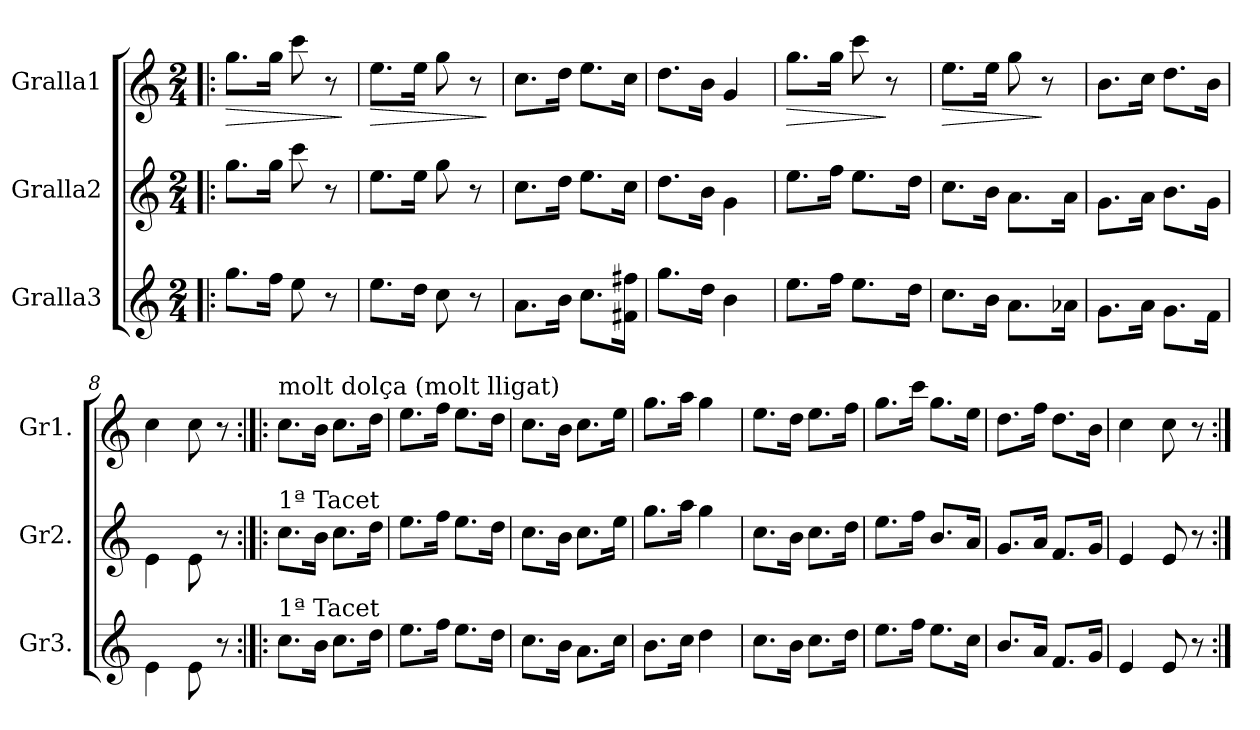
**kern	**kern	**kern	**dynam
*part3	*part2	*part1	*part1
*staff3	*staff2	*staff1	*staff1
*I"Gralla3	*I"Gralla2	*I"Gralla1	*
*I'Gr3.	*I'Gr2.	*I'Gr1.	*
*clefG2	*clefG2	*clefG2	*
*k[]	*k[]	*k[]	*
*M2/4	*M2/4	*M2/4	*
=1!|:	=1!|:	=1!|:	=1!|:
!	!	!	!LO:HP:b
8.gg\L	8.gg\L	8.gg\L	>
16ff\Jk	16gg\Jk	16gg\Jk	.
8ee\	8ccc\	8ccc\	.
8r	8r	8r	.
.	.	.	]
=2	=2	=2	=2
!	!	!	!LO:HP:b
8.ee\L	8.ee\L	8.ee\L	>
16dd\Jk	16ee\Jk	16ee\Jk	.
8cc\	8gg\	8gg\	.
8r	8r	8r	.
.	.	.	]
=3	=3	=3	=3
8.a\L	8.cc\L	8.cc\L	.
16b\Jk	16dd\Jk	16dd\Jk	.
8.cc\L	8.ee\L	8.ee\L	.
16f#X\ 16ff#X\Jk	16cc\Jk	16cc\Jk	.
=4	=4	=4	=4
8.gg\L	8.dd\L	8.dd\L	.
16dd\Jk	16b\Jk	16b\Jk	.
4b\	4g\	4g/	.
=5	=5	=5	=5
!	!	!	!LO:HP:b
8.ee\L	8.ee\L	8.gg\L	>
16ff\Jk	16ff\Jk	16gg\Jk	.
8.ee\L	8.ee\L	8ccc\	.
.	.	8r	]
16dd\Jk	16dd\Jk	.	.
=6	=6	=6	=6
!	!	!	!LO:HP:b
8.cc\L	8.cc\L	8.ee\L	>
16b\Jk	16b\Jk	16ee\Jk	.
8.a\L	8.a\L	8gg\	.
.	.	8r	]
16a-X\Jk	16a\Jk	.	.
=7	=7	=7	=7
8.g\L	8.g\L	8.b\L	.
16a\Jk	16a\Jk	16cc\Jk	.
8.g\L	8.b\L	8.dd\L	.
16f\Jk	16g\Jk	16b\Jk	.
=8	=8	=8	=8
4e\	4e\	4cc\	.
8e\	8e\	8cc\	.
8r	8r	8r	.
!!LO:LB:g=z
=9:|!|:	=9:|!|:	=9:|!|:	=9:|!|:
!	!	!LO:TX:a:t=molt dolça  (molt lligat)	!
!	!LO:TX:a:t=1ª Tacet	!	!
!LO:TX:a:t=1ª Tacet	!	!	!
8.cc\L	8.cc\L	8.cc\L	.
16b\Jk	16b\Jk	16b\Jk	.
8.cc\L	8.cc\L	8.cc\L	.
16dd\Jk	16dd\Jk	16dd\Jk	.
=10	=10	=10	=10
8.ee\L	8.ee\L	8.ee\L	.
16ff\Jk	16ff\Jk	16ff\Jk	.
8.ee\L	8.ee\L	8.ee\L	.
16dd\Jk	16dd\Jk	16dd\Jk	.
=11	=11	=11	=11
8.cc\L	8.cc\L	8.cc\L	.
16b\Jk	16b\Jk	16b\Jk	.
8.a\L	8.cc\L	8.cc\L	.
16cc\Jk	16ee\Jk	16ee\Jk	.
=12	=12	=12	=12
8.b\L	8.gg\L	8.gg\L	.
16cc\Jk	16aa\Jk	16aa\Jk	.
4dd\	4gg\	4gg\	.
=13	=13	=13	=13
8.cc\L	8.cc\L	8.ee\L	.
16b\Jk	16b\Jk	16dd\Jk	.
8.cc\L	8.cc\L	8.ee\L	.
16dd\Jk	16dd\Jk	16ff\Jk	.
=14	=14	=14	=14
8.ee\L	8.ee\L	8.gg\L	.
16ff\Jk	16ff\Jk	16ccc\Jk	.
8.ee\L	8.b/L	8.gg\L	.
16cc\Jk	16a/Jk	16ee\Jk	.
=15	=15	=15	=15
8.b/L	8.g/L	8.dd\L	.
16a/Jk	16a/Jk	16ff\Jk	.
8.f/L	8.f/L	8.dd\L	.
16g/Jk	16g/Jk	16b\Jk	.
=16	=16	=16	=16
4e/	4e/	4cc\	.
8e/	8e/	8cc\	.
8r	8r	8r	.
=:|!	=:|!	=:|!	=:|!
*-	*-	*-	*-
